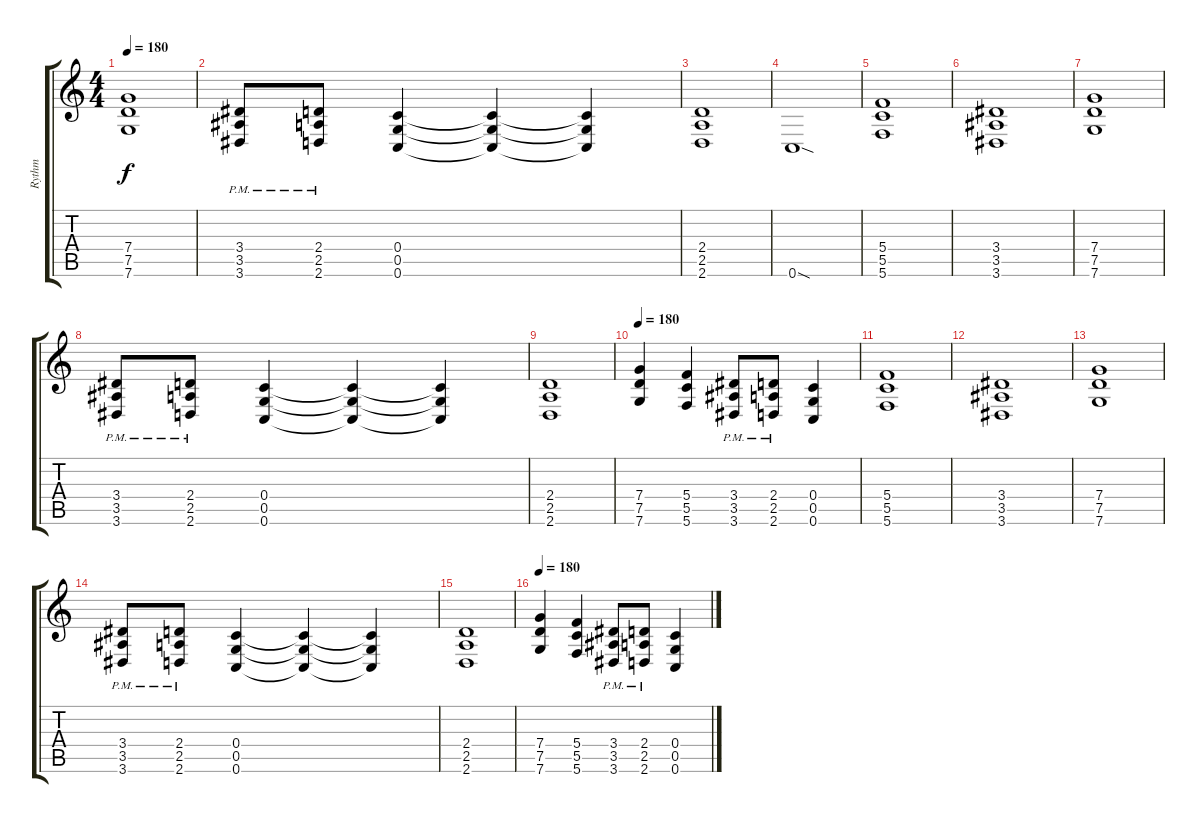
\track ("Rythm" "Rythm") {instrument distortionguitar}
\staff {score tabs}
\tuning (D4 A3 F3 C3 G2 C2) {hide}
\ts (4 4)
\tempo 180
\clef g2
\ks c
(7.4 7.5 7.6).1{dy f} |
(3.4{pm} 3.5{pm} 3.6{pm}).8 (2.4{pm} 2.5{pm} 2.6{pm}).8 (0.4 0.5 0.6).4 (0.4{t} 0.5{t} 0.6{t}).4 (0.4{t} 0.5{t} 0.6{t}).4 |
(2.4 2.5 2.6).1 |
0.6{sod}.1 |
(5.4 5.5 5.6).1 |
(3.4 3.5 3.6).1 |
(7.4 7.5 7.6).1 |
(3.4{pm} 3.5{pm} 3.6{pm}).8 (2.4{pm} 2.5{pm} 2.6{pm}).8 (0.4 0.5 0.6).4 (0.4{t} 0.5{t} 0.6{t}).4 (0.4{t} 0.5{t} 0.6{t}).4 |
(2.4 2.5 2.6).1 |
\tempo 180
(7.4 7.5 7.6).4 (5.4 5.5 5.6).4 (3.4{pm} 3.5{pm} 3.6{pm}).8 (2.4{pm} 2.5{pm} 2.6{pm}).8 (0.4 0.5 0.6).4 |
(5.4 5.5 5.6).1 |
(3.4 3.5 3.6).1 |
(7.4 7.5 7.6).1 |
(3.4{pm} 3.5{pm} 3.6{pm}).8 (2.4{pm} 2.5{pm} 2.6{pm}).8 (0.4 0.5 0.6).4 (0.4{t} 0.5{t} 0.6{t}).4 (0.4{t} 0.5{t} 0.6{t}).4 |
(2.4 2.5 2.6).1 |
\tempo 180
(7.4 7.5 7.6).4 (5.4 5.5 5.6).4 (3.4{pm} 3.5{pm} 3.6{pm}).8 (2.4{pm} 2.5{pm} 2.6{pm}).8 (0.4 0.5 0.6).4
